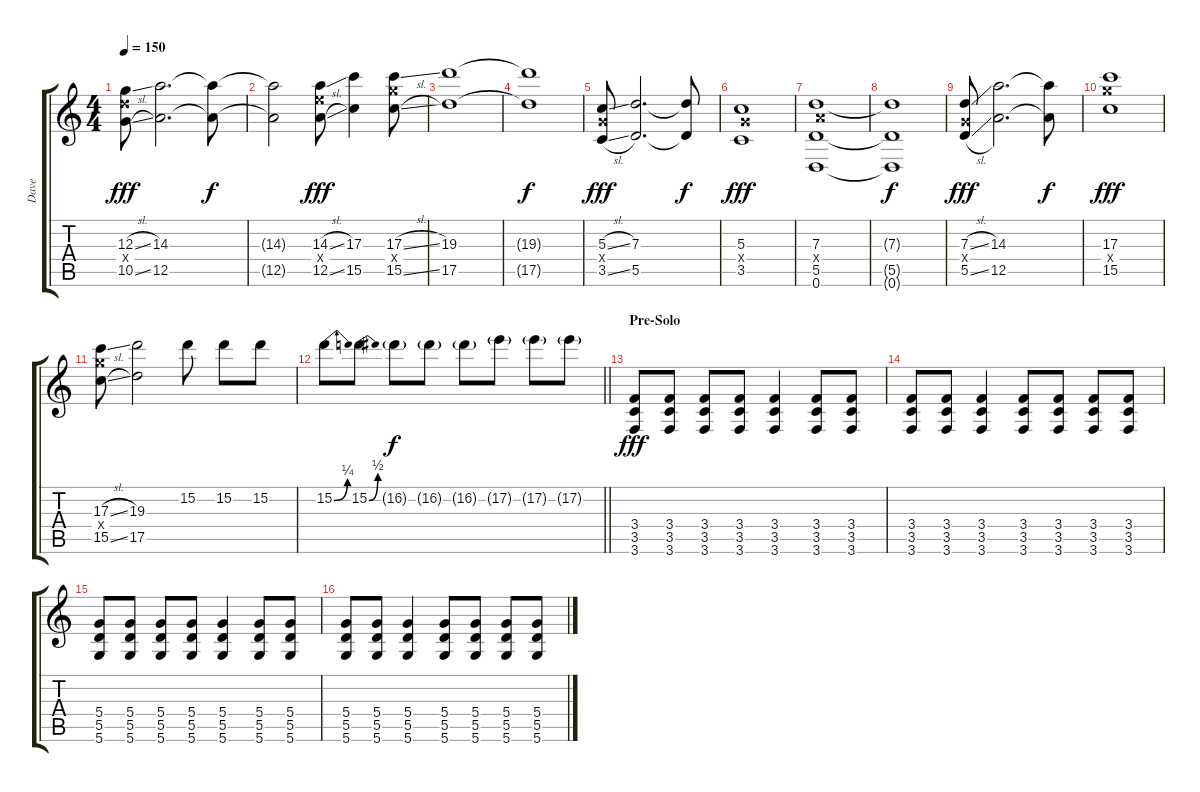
\track ("Dave" "Dave") {instrument distortionguitar}
\staff {score tabs}
\tuning (E4 B3 G3 D3 A2 D2) {hide}
\ts (4 4)
\tempo 150
\clef g2
\ks c
(12.3{sl} 12.4{x} 10.5{sl}).8{dy fff} (14.3 12.5).2{d} (14.3{t} 12.5{t}).8{dy f} |
(14.3{t} 12.5{t}).2 (14.3{sl} 14.4{x} 12.5{sl}).8{dy fff} (17.3 15.5).4 (17.3{sl} 17.4{x} 15.5{sl}).8 |
(19.3 17.5).1 |
(19.3{t} 17.5{t}).1{dy f} |
(5.3{sl} 5.4{x} 3.5{sl}).8{dy fff} (7.3 5.5).2{d} (7.3{t} 5.5{t}).8{dy f} |
(5.3 5.4{x} 3.5).1{dy fff} |
(7.3 7.4{x} 5.5 0.6).1 |
(7.3{t} 5.5{t} 0.6{t}).1{dy f} |
(7.3{sl} 5.4{x} 5.5{sl}).8{dy fff} (14.3 12.5).2{d} (14.3{t} 12.5{t}).8{dy f} |
(17.3 17.4{x} 15.5).1{dy fff} |
(17.3{sl} 17.4{x} 15.5{sl}).8 (19.3 17.5).2 15.2.8 15.2.8 15.2.8 |
\barLineRight lightlight
15.2{be (bend 0 0 60 1)}.8 15.2{be (bend 0 0 60 2)}.8 16.2{g}.8{dy f} 16.2{g}.8 16.2{g}.8 17.2{g}.8 17.2{g}.8 17.2{g}.8 |
\section ("" "Pre-Solo")
(3.4 3.5 3.6).8{dy fff volume 12 instrument distortionguitar} (3.4 3.5 3.6).8 (3.4 3.5 3.6).8 (3.4 3.5 3.6).8 (3.4 3.5 3.6).4 (3.4 3.5 3.6).8 (3.4 3.5 3.6).8 |
(3.4 3.5 3.6).8 (3.4 3.5 3.6).8 (3.4 3.5 3.6).4 (3.4 3.5 3.6).8 (3.4 3.5 3.6).8 (3.4 3.5 3.6).8 (3.4 3.5 3.6).8 |
(5.4 5.5 5.6).8 (5.4 5.5 5.6).8 (5.4 5.5 5.6).8 (5.4 5.5 5.6).8 (5.4 5.5 5.6).4 (5.4 5.5 5.6).8 (5.4 5.5 5.6).8 |
(5.4 5.5 5.6).8 (5.4 5.5 5.6).8 (5.4 5.5 5.6).4 (5.4 5.5 5.6).8 (5.4 5.5 5.6).8 (5.4 5.5 5.6).8 (5.4 5.5 5.6).8
